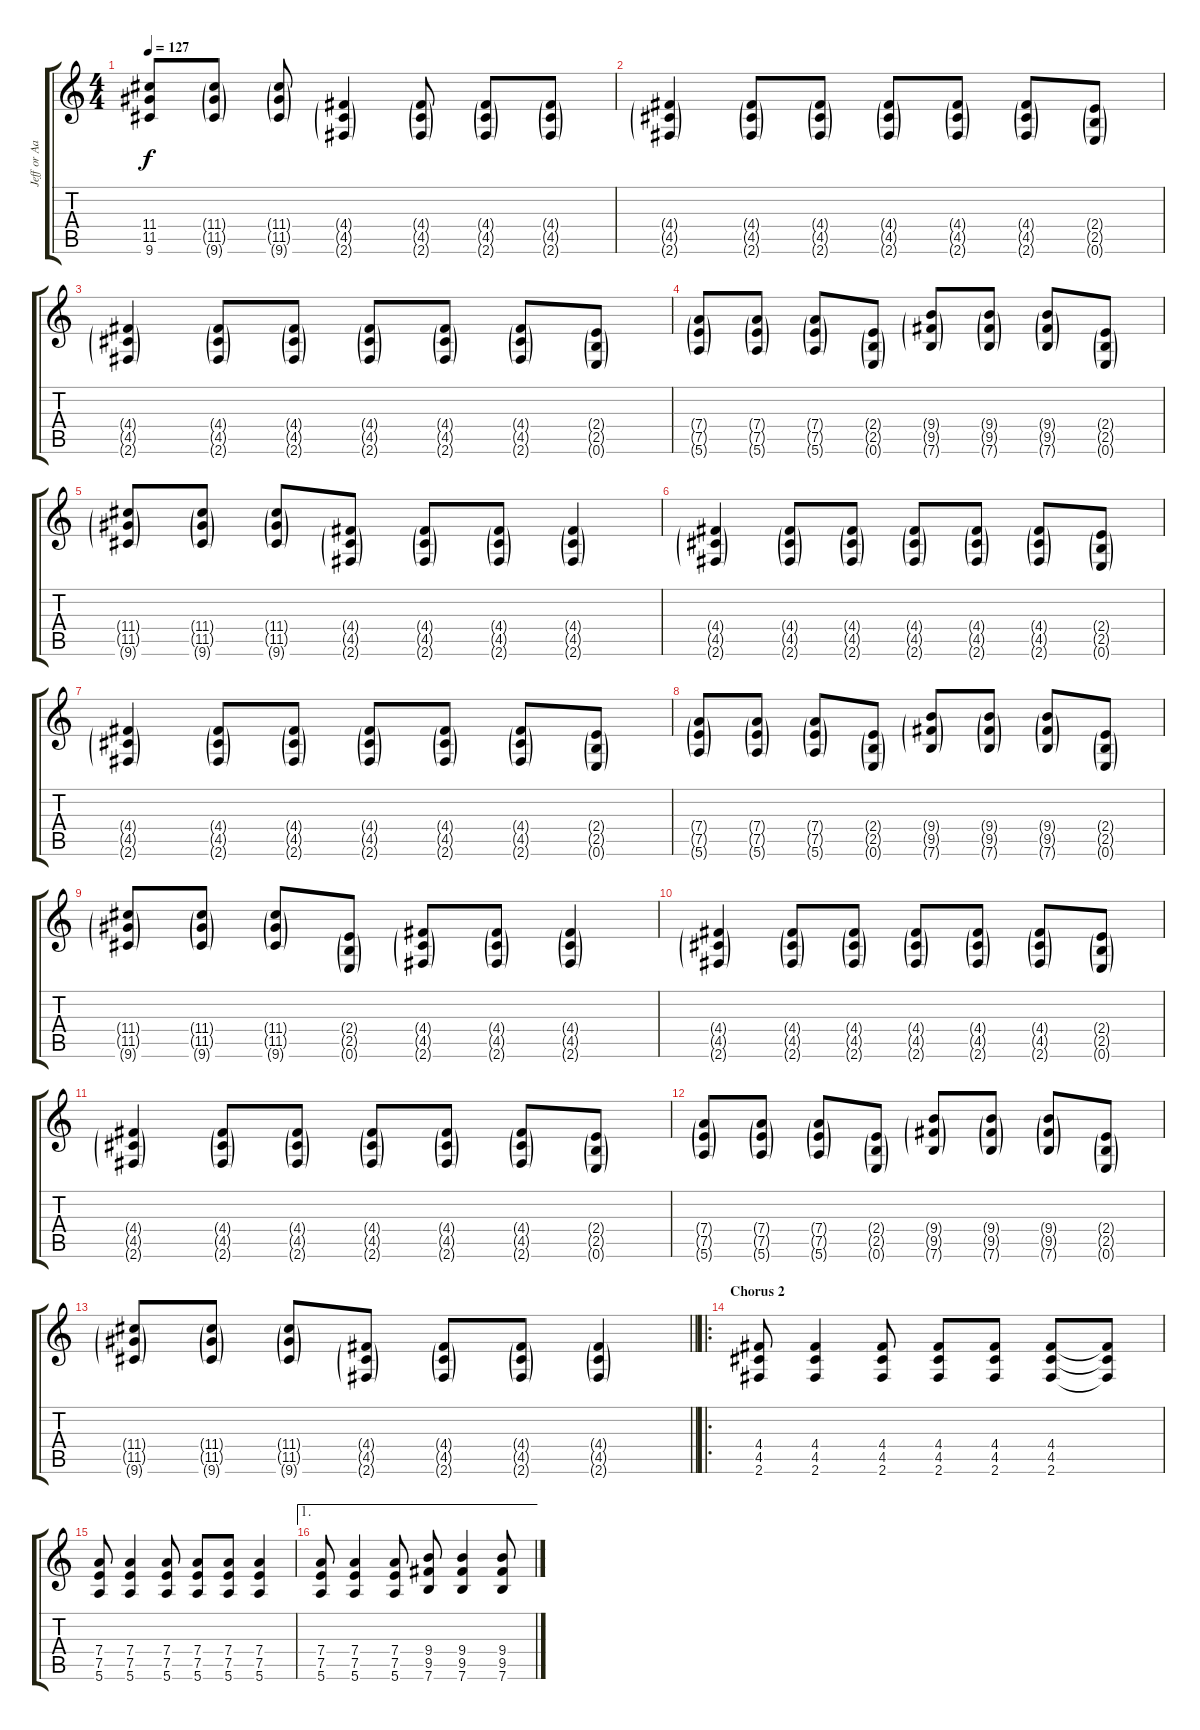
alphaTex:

\track ("Jeff or Aaron" "Jeff or Aa") {instrument distortionguitar}
\staff {score tabs}
\tuning (E4 B3 G3 D3 A2 E2) {hide}
\ts (4 4)
\tempo 127
\clef g2
\ks c
(11.4{t} 11.5{t} 9.6{t}).8{dy f} (11.4{g} 11.5{g} 9.6{g}).8 (11.4{g} 11.5{g} 9.6{g}).8 (4.4{g} 4.5{g} 2.6{g}).4 (4.4{g} 4.5{g} 2.6{g}).8 (4.4{g} 4.5{g} 2.6{g}).8 (4.4{g} 4.5{g} 2.6{g}).8 |
(4.4{g} 4.5{g} 2.6{g}).4 (4.4{g} 4.5{g} 2.6{g}).8 (4.4{g} 4.5{g} 2.6{g}).8 (4.4{g} 4.5{g} 2.6{g}).8 (4.4{g} 4.5{g} 2.6{g}).8 (4.4{g} 4.5{g} 2.6{g}).8 (2.4{g} 2.5{g} 0.6{g}).8 |
(4.4{g} 4.5{g} 2.6{g}).4 (4.4{g} 4.5{g} 2.6{g}).8 (4.4{g} 4.5{g} 2.6{g}).8 (4.4{g} 4.5{g} 2.6{g}).8 (4.4{g} 4.5{g} 2.6{g}).8 (4.4{g} 4.5{g} 2.6{g}).8 (2.4{g} 2.5{g} 0.6{g}).8 |
(7.4{g} 7.5{g} 5.6{g}).8 (7.4{g} 7.5{g} 5.6{g}).8 (7.4{g} 7.5{g} 5.6{g}).8 (2.4{g} 2.5{g} 0.6{g}).8 (9.4{g} 9.5{g} 7.6{g}).8 (9.4{g} 9.5{g} 7.6{g}).8 (9.4{g} 9.5{g} 7.6{g}).8 (2.4{g} 2.5{g} 0.6{g}).8 |
(11.4{g} 11.5{g} 9.6{g}).8 (11.4{g} 11.5{g} 9.6{g}).8 (11.4{g} 11.5{g} 9.6{g}).8 (4.4{g} 4.5{g} 2.6{g}).8 (4.4{g} 4.5{g} 2.6{g}).8 (4.4{g} 4.5{g} 2.6{g}).8 (4.4{g} 4.5{g} 2.6{g}).4 |
(4.4{g} 4.5{g} 2.6{g}).4 (4.4{g} 4.5{g} 2.6{g}).8 (4.4{g} 4.5{g} 2.6{g}).8 (4.4{g} 4.5{g} 2.6{g}).8 (4.4{g} 4.5{g} 2.6{g}).8 (4.4{g} 4.5{g} 2.6{g}).8 (2.4{g} 2.5{g} 0.6{g}).8 |
(4.4{g} 4.5{g} 2.6{g}).4 (4.4{g} 4.5{g} 2.6{g}).8 (4.4{g} 4.5{g} 2.6{g}).8 (4.4{g} 4.5{g} 2.6{g}).8 (4.4{g} 4.5{g} 2.6{g}).8 (4.4{g} 4.5{g} 2.6{g}).8 (2.4{g} 2.5{g} 0.6{g}).8 |
(7.4{g} 7.5{g} 5.6{g}).8 (7.4{g} 7.5{g} 5.6{g}).8 (7.4{g} 7.5{g} 5.6{g}).8 (2.4{g} 2.5{g} 0.6{g}).8 (9.4{g} 9.5{g} 7.6{g}).8 (9.4{g} 9.5{g} 7.6{g}).8 (9.4{g} 9.5{g} 7.6{g}).8 (2.4{g} 2.5{g} 0.6{g}).8 |
(11.4{g} 11.5{g} 9.6{g}).8 (11.4{g} 11.5{g} 9.6{g}).8 (11.4{g} 11.5{g} 9.6{g}).8 (2.4{g} 2.5{g} 0.6{g}).8 (4.4{g} 4.5{g} 2.6{g}).8 (4.4{g} 4.5{g} 2.6{g}).8 (4.4{g} 4.5{g} 2.6{g}).4 |
(4.4{g} 4.5{g} 2.6{g}).4 (4.4{g} 4.5{g} 2.6{g}).8 (4.4{g} 4.5{g} 2.6{g}).8 (4.4{g} 4.5{g} 2.6{g}).8 (4.4{g} 4.5{g} 2.6{g}).8 (4.4{g} 4.5{g} 2.6{g}).8 (2.4{g} 2.5{g} 0.6{g}).8 |
(4.4{g} 4.5{g} 2.6{g}).4 (4.4{g} 4.5{g} 2.6{g}).8 (4.4{g} 4.5{g} 2.6{g}).8 (4.4{g} 4.5{g} 2.6{g}).8 (4.4{g} 4.5{g} 2.6{g}).8 (4.4{g} 4.5{g} 2.6{g}).8 (2.4{g} 2.5{g} 0.6{g}).8 |
(7.4{g} 7.5{g} 5.6{g}).8 (7.4{g} 7.5{g} 5.6{g}).8 (7.4{g} 7.5{g} 5.6{g}).8 (2.4{g} 2.5{g} 0.6{g}).8 (9.4{g} 9.5{g} 7.6{g}).8 (9.4{g} 9.5{g} 7.6{g}).8 (9.4{g} 9.5{g} 7.6{g}).8 (2.4{g} 2.5{g} 0.6{g}).8 |
\barLineRight lightlight
(11.4{g} 11.5{g} 9.6{g}).8 (11.4{g} 11.5{g} 9.6{g}).8 (11.4{g} 11.5{g} 9.6{g}).8 (4.4{g} 4.5{g} 2.6{g}).8 (4.4{g} 4.5{g} 2.6{g}).8 (4.4{g} 4.5{g} 2.6{g}).8 (4.4{g} 4.5{g} 2.6{g}).4 |
\ro
\section ("" "Chorus 2")
(4.4 4.5 2.6).8 (4.4 4.5 2.6).4 (4.4 4.5 2.6).8 (4.4 4.5 2.6).8 (4.4 4.5 2.6).8 (4.4 4.5 2.6).8 (4.4{t} 4.5{t} 2.6{t}).8 |
(7.4 7.5 5.6).8 (7.4 7.5 5.6).4 (7.4 7.5 5.6).8 (7.4 7.5 5.6).8 (7.4 7.5 5.6).8 (7.4 7.5 5.6).4 |
\ae 1
(7.4 7.5 5.6).8 (7.4 7.5 5.6).4 (7.4 7.5 5.6).8 (9.4 9.5 7.6).8 (9.4 9.5 7.6).4 (9.4 9.5 7.6).8
